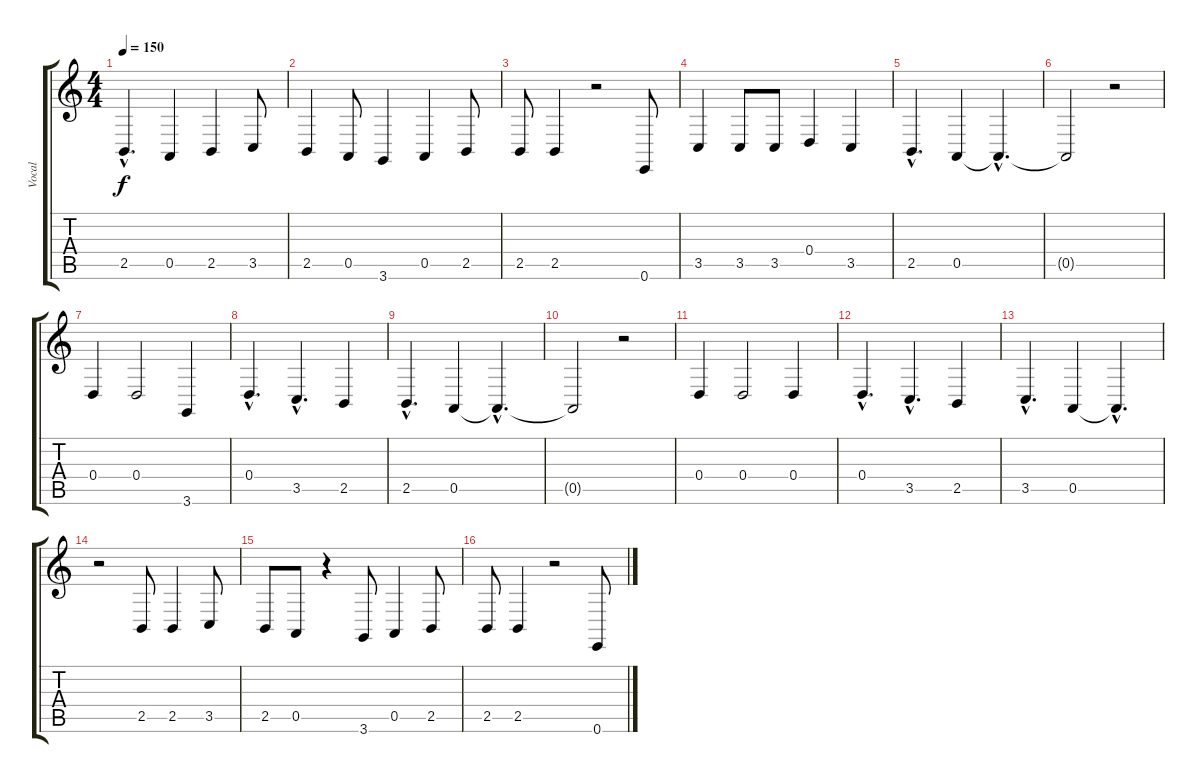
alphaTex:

\track ("Vocal" "Vocal") {instrument accordion}
\staff {score tabs}
\tuning (E4 B3 G3 D3 A2 E2) {hide}
\ts (4 4)
\tempo 150
\clef g2
\ks c
2.5{hac}.4{d dy f} 0.5.4 2.5.4 3.5.8 |
2.5.4 0.5.8 3.6.4 0.5.4 2.5.8 |
2.5.8 2.5.4 r.2 0.6.8 |
3.5.4 3.5.8 3.5.8 0.4.4 3.5.4 |
2.5{hac}.4{d} 0.5.4 0.5{hac t}.4{d} |
0.5{t}.2 r.2 |
0.4.4 0.4.2 3.6.4 |
0.4{hac}.4{d} 3.5{hac}.4{d} 2.5.4 |
2.5{hac}.4{d} 0.5.4 0.5{hac t}.4{d} |
0.5{t}.2 r.2 |
0.4.4 0.4.2 0.4.4 |
0.4{hac}.4{d} 3.5{hac}.4{d} 2.5.4 |
3.5{hac}.4{d} 0.5.4 0.5{hac t}.4{d} |
r.2 2.5.8 2.5.4 3.5.8 |
2.5.8 0.5.8 r.4 3.6.8 0.5.4 2.5.8 |
2.5.8 2.5.4 r.2 0.6.8
